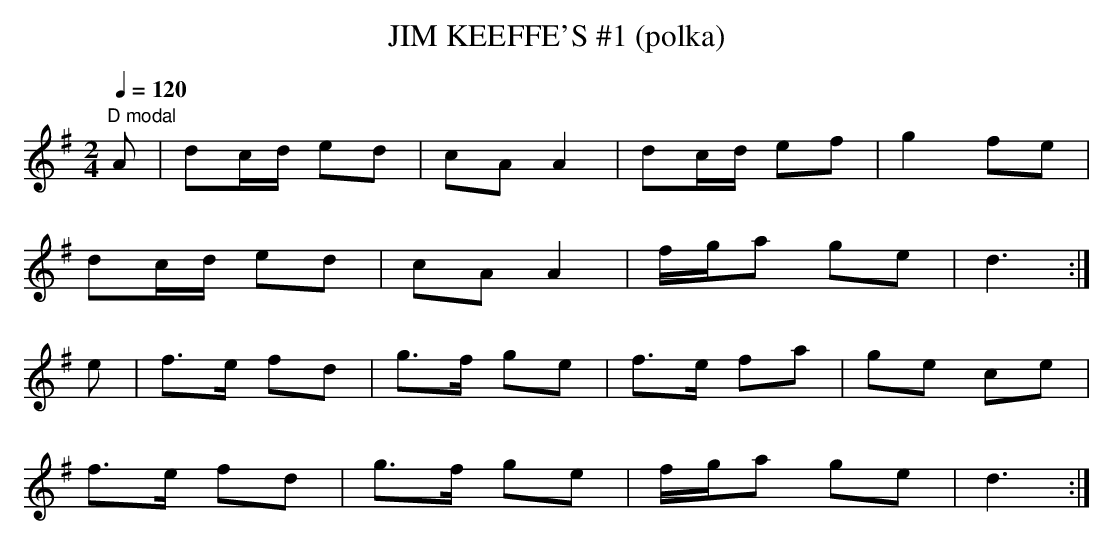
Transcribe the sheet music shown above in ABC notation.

X:1
T:JIM KEEFFE'S #1 (polka)
Q:1/4=120
L:1/8
M:2/4
K:G
"D modal"
A|dc/d/ ed|cA A2|dc/d/ ef|g2 fe|
dc/d/ ed|cA A2|f/g/a ge|d3 :|
e|f>e fd|g>f ge|f>e fa|ge ce|
f>e fd|g>f ge|f/g/a ge|d3 :|
